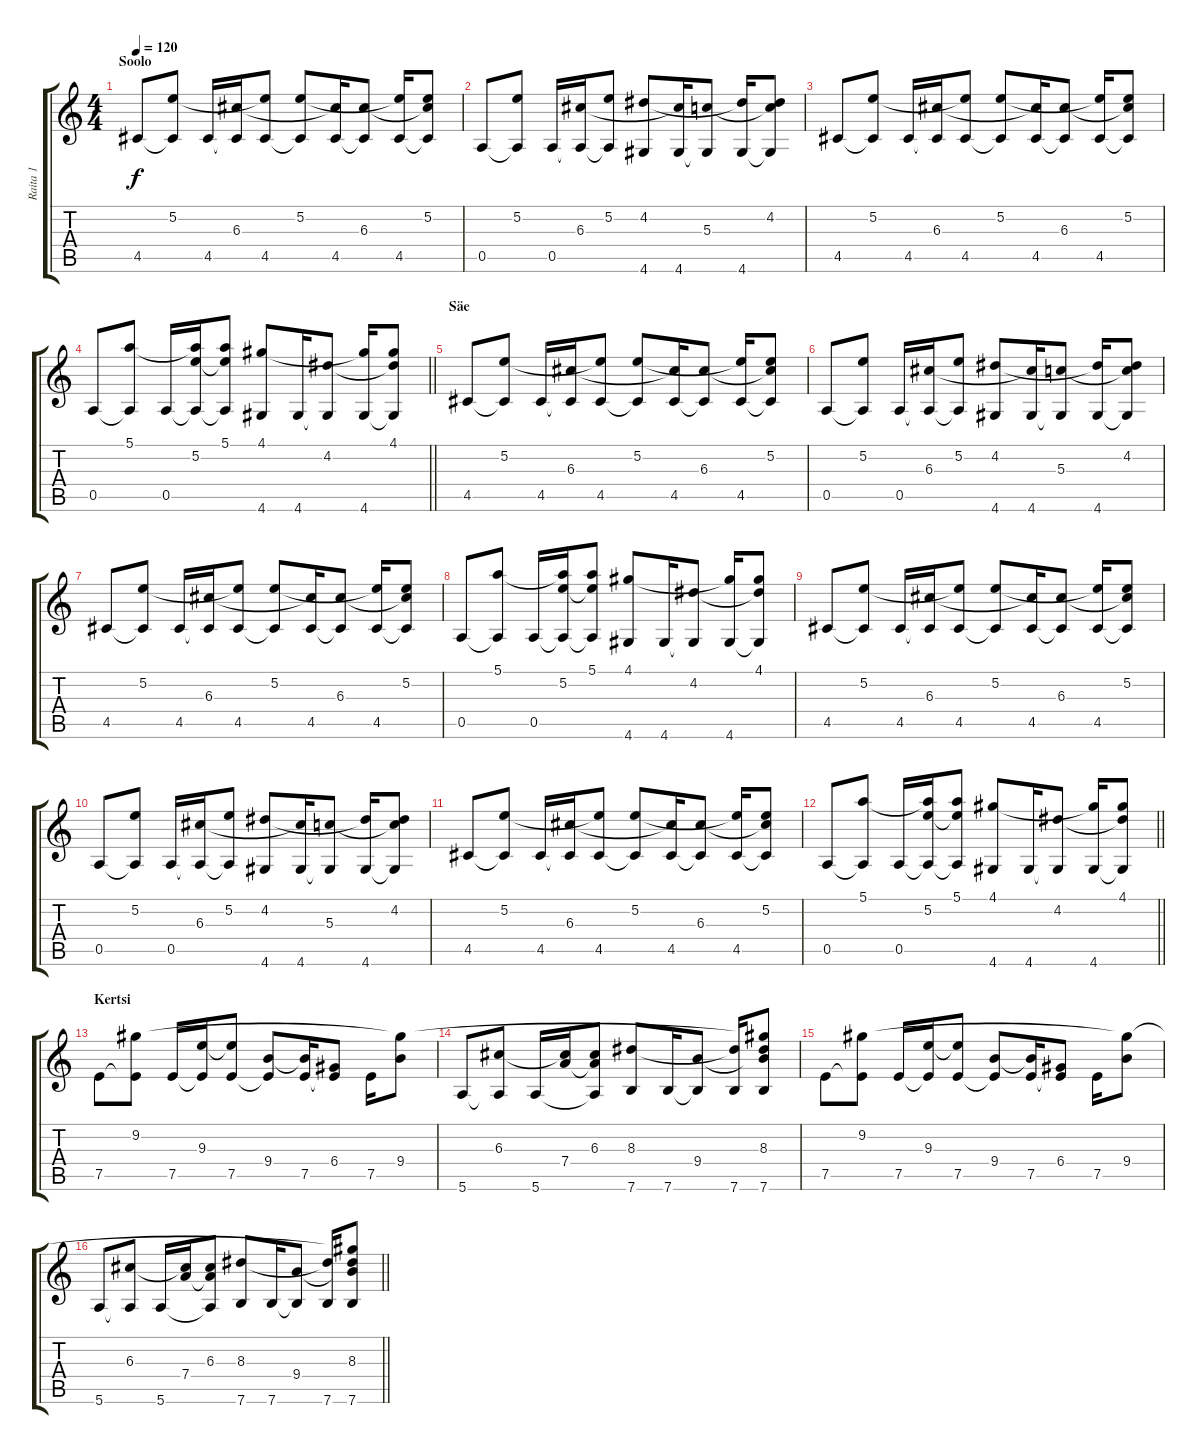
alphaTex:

\track ("Raita 1" "Raita 1") {instrument acousticguitarsteel}
\staff {score tabs}
\tuning (E4 B3 G3 D3 A2 E2) {hide}
\ts (4 4)
\section ("" "Soolo")
\tempo 120
\clef g2
\ks c
4.5.8{dy f} (5.2 4.5{t}).8 4.5.16 (6.3 4.5{t}).16 (5.2{t} 4.5).8 (5.2 4.5{t}).8 (6.3{t} 4.5).16 (6.3 4.5{t}).8 (5.2{t} 4.5).16 (5.2 6.3{t} 4.5{t}).8 |
0.5.8 (5.2 0.5{t}).8 0.5.16 (6.3 0.5{t}).16 (5.2 0.5{t}).8 (4.2 4.6).8 (6.3{t} 4.6).16 (5.3 4.6{t}).8 (4.2{t} 4.6).16 (4.2 5.3{t} 4.6{t}).8 |
4.5.8 (5.2 4.5{t}).8 4.5.16 (6.3 4.5{t}).16 (5.2{t} 4.5).8 (5.2 4.5{t}).8 (6.3{t} 4.5).16 (6.3 4.5{t}).8 (5.2{t} 4.5).16 (5.2 6.3{t} 4.5{t}).8 |
\barLineRight lightlight
0.5.8 (5.1 0.5{t}).8 0.5.16 (5.1{t} 5.2 0.5{t}).16 (5.1 5.2{t} 0.5{t}).8 (4.1 4.6).8 4.6.16 (4.2 4.6{t}).8 (4.1{t} 4.6).16 (4.1 4.2{t} 4.6{t}).8 |
\section ("" "Säe")
4.5.8 (5.2 4.5{t}).8 4.5.16 (6.3 4.5{t}).16 (5.2{t} 4.5).8 (5.2 4.5{t}).8 (6.3{t} 4.5).16 (6.3 4.5{t}).8 (5.2{t} 4.5).16 (5.2 6.3{t} 4.5{t}).8 |
0.5.8 (5.2 0.5{t}).8 0.5.16 (6.3 0.5{t}).16 (5.2 0.5{t}).8 (4.2 4.6).8 (6.3{t} 4.6).16 (5.3 4.6{t}).8 (4.2{t} 4.6).16 (4.2 5.3{t} 4.6{t}).8 |
4.5.8 (5.2 4.5{t}).8 4.5.16 (6.3 4.5{t}).16 (5.2{t} 4.5).8 (5.2 4.5{t}).8 (6.3{t} 4.5).16 (6.3 4.5{t}).8 (5.2{t} 4.5).16 (5.2 6.3{t} 4.5{t}).8 |
0.5.8 (5.1 0.5{t}).8 0.5.16 (5.1{t} 5.2 0.5{t}).16 (5.1 5.2{t} 0.5{t}).8 (4.1 4.6).8 4.6.16 (4.2 4.6{t}).8 (4.1{t} 4.6).16 (4.1 4.2{t} 4.6{t}).8 |
4.5.8 (5.2 4.5{t}).8 4.5.16 (6.3 4.5{t}).16 (5.2{t} 4.5).8 (5.2 4.5{t}).8 (6.3{t} 4.5).16 (6.3 4.5{t}).8 (5.2{t} 4.5).16 (5.2 6.3{t} 4.5{t}).8 |
0.5.8 (5.2 0.5{t}).8 0.5.16 (6.3 0.5{t}).16 (5.2 0.5{t}).8 (4.2 4.6).8 (6.3{t} 4.6).16 (5.3 4.6{t}).8 (4.2{t} 4.6).16 (4.2 5.3{t} 4.6{t}).8 |
4.5.8 (5.2 4.5{t}).8 4.5.16 (6.3 4.5{t}).16 (5.2{t} 4.5).8 (5.2 4.5{t}).8 (6.3{t} 4.5).16 (6.3 4.5{t}).8 (5.2{t} 4.5).16 (5.2 6.3{t} 4.5{t}).8 |
\barLineRight lightlight
0.5.8 (5.1 0.5{t}).8 0.5.16 (5.1{t} 5.2 0.5{t}).16 (5.1 5.2{t} 0.5{t}).8 (4.1 4.6).8 4.6.16 (4.2 4.6{t}).8 (4.1{t} 4.6).16 (4.1 4.2{t} 4.6{t}).8 |
\section ("" "Kertsi")
7.5.8 (9.2 7.5{t}).8 7.5.16 (9.3 7.5{t}).16 (9.3{t} 7.5).8 (9.4 7.5{t}).8 (9.4{t} 7.5).16 (6.4 7.5{t}).8 7.5.16 (9.2{t} 9.4).8 |
5.6.8 (6.3 5.6{t}).8 5.6.16 (6.3{t} 7.4).16 (6.3 7.4{t} 5.6{t}).8 (8.3 7.6).8 7.6.16 (9.4 7.6{t}).8 (8.3{t} 7.6).16 (9.2{t} 8.3 9.4{t} 7.6).8 |
7.5.8 (9.2 7.5{t}).8 7.5.16 (9.3 7.5{t}).16 (9.3{t} 7.5).8 (9.4 7.5{t}).8 (9.4{t} 7.5).16 (6.4 7.5{t}).8 7.5.16 (9.2{t} 9.4).8 |
\barLineRight lightlight
5.6.8 (6.3 5.6{t}).8 5.6.16 (6.3{t} 7.4).16 (6.3 7.4{t} 5.6{t}).8 (8.3 7.6).8 7.6.16 (9.4 7.6{t}).8 (8.3{t} 7.6).16 (9.2{t} 8.3 9.4{t} 7.6).8
